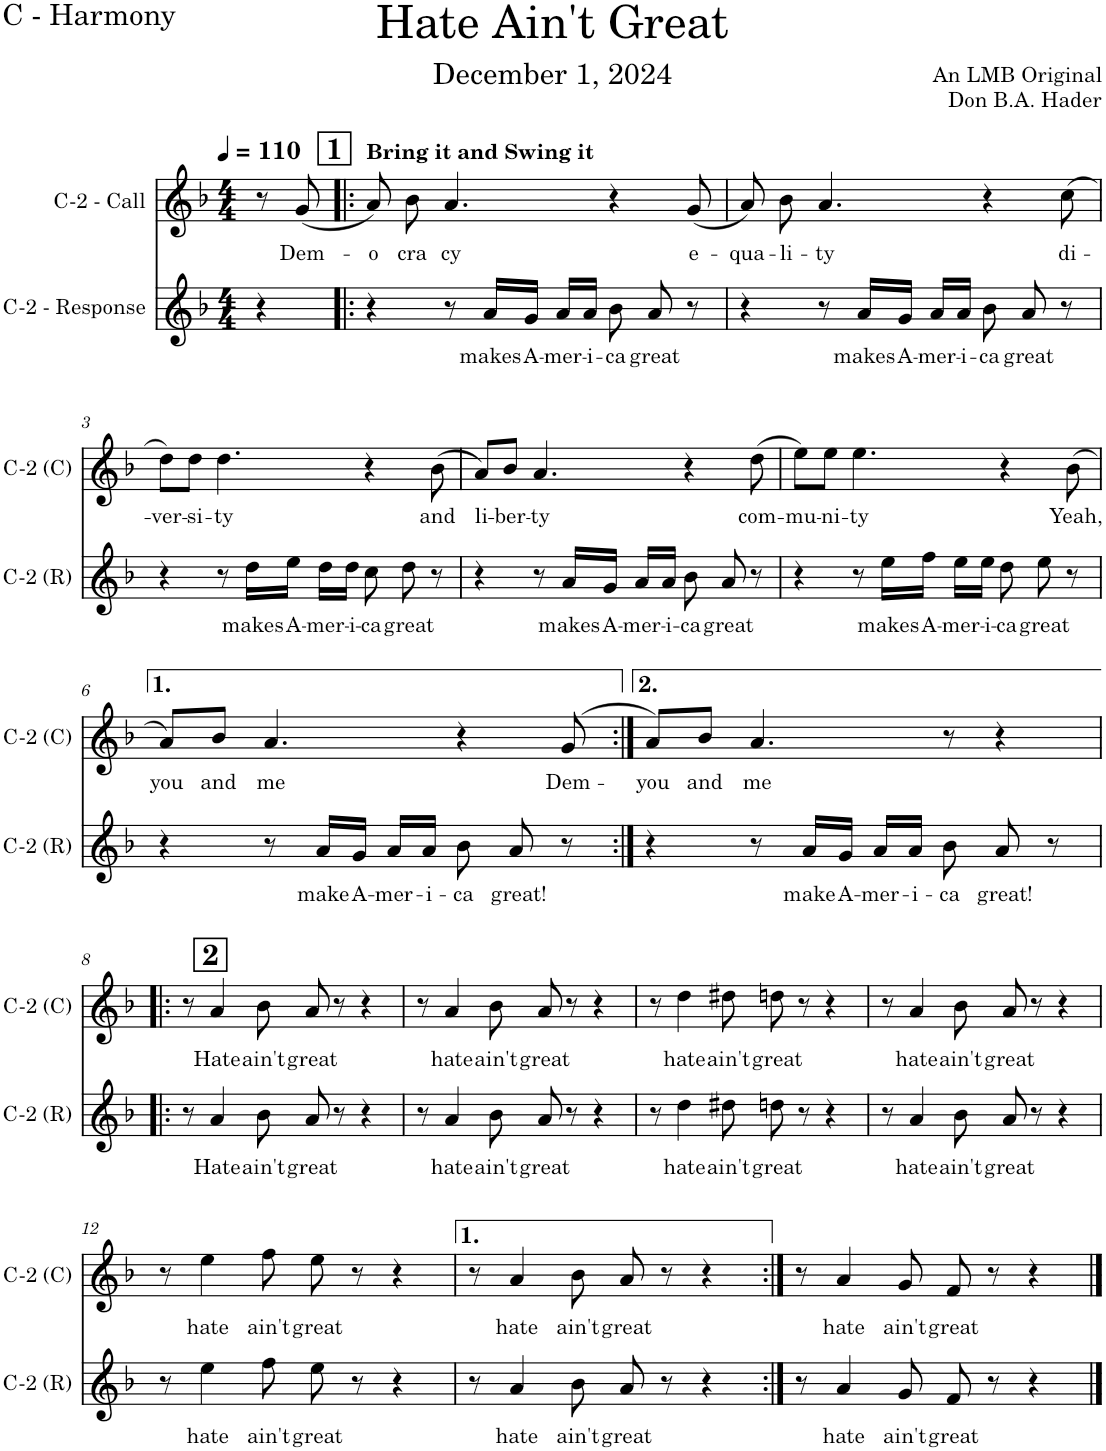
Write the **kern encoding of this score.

**kern	**text	**kern	**text
*part2	*part2	*part1	*part1
*staff2	*staff2	*staff1	*staff1
*I"C-2 - Response	*	*I"C-2 - Call	*
*I'C-2 (R)	*	*I'C-2 (C)	*
*clefG2	*	*clefG2	*
*k[b-]	*	*k[b-]	*
*M4/4	*	*M4/4	*
*MM110	*	*MM110	*
=	=	=	=
4r	.	8r	.
!	!	!	!LO:LY:b
.	.	(8g/	Dem-
!!LO:REH:place=s1:a:B:cj:fs=14:t=1
=1!|:	=1!|:	=1!|:	=1!|:
!	!	!LO:TX:a:B:t=Bring it and Swing it	!
!	!	!	!LO:LY:b
4r	.	8a/)	-o
!	!	!	!LO:LY:b
.	.	8b-\	-cra
!	!	!	!LO:LY:b
8r	.	4.a/	-cy
!	!LO:LY:b	!	!
16a/LL	makes	.	.
!	!LO:LY:b	!	!
16g/JJ	A-	.	.
!	!LO:LY:b	!	!
16a/LL	-mer-	.	.
!	!LO:LY:b	!	!
16a/JJ	-i-	.	.
!	!LO:LY:b	!	!
8b-\	-ca	4r	.
!	!LO:LY:b	!	!
8a/	great	.	.
!	!	!	!LO:LY:b
8r	.	(8g/	e-
=2	=2	=2	=2
!	!	!	!LO:LY:b
4r	.	8a/)	-qua-
!	!	!	!LO:LY:b
.	.	8b-\	-li-
!	!	!	!LO:LY:b
8r	.	4.a/	-ty
!	!LO:LY:b	!	!
16a/LL	makes	.	.
!	!LO:LY:b	!	!
16g/JJ	A-	.	.
!	!LO:LY:b	!	!
16a/LL	-mer-	.	.
!	!LO:LY:b	!	!
16a/JJ	-i-	.	.
!	!LO:LY:b	!	!
8b-\	-ca	4r	.
!	!LO:LY:b	!	!
8a/	great	.	.
!	!	!	!LO:LY:b
8r	.	(8cc\	di-
!!LO:LB:g=z
=3	=3	=3	=3
!	!	!	!LO:LY:b
4r	.	8dd\L)	-ver-
!	!	!	!LO:LY:b
.	.	8dd\J	-si-
!	!	!	!LO:LY:b
8r	.	4.dd\	-ty
!	!LO:LY:b	!	!
16dd\LL	makes	.	.
!	!LO:LY:b	!	!
16ee\JJ	A-	.	.
!	!LO:LY:b	!	!
16dd\LL	-mer-	.	.
!	!LO:LY:b	!	!
16dd\JJ	-i-	.	.
!	!LO:LY:b	!	!
8cc\	-ca	4r	.
!	!LO:LY:b	!	!
8dd\	great	.	.
!	!	!	!LO:LY:b
8r	.	(8b-\	and
=4	=4	=4	=4
!	!	!	!LO:LY:b
4r	.	8a/L)	li-
!	!	!	!LO:LY:b
.	.	8b-/J	-ber-
!	!	!	!LO:LY:b
8r	.	4.a/	-ty
!	!LO:LY:b	!	!
16a/LL	makes	.	.
!	!LO:LY:b	!	!
16g/JJ	A-	.	.
!	!LO:LY:b	!	!
16a/LL	-mer-	.	.
!	!LO:LY:b	!	!
16a/JJ	-i-	.	.
!	!LO:LY:b	!	!
8b-\	-ca	4r	.
!	!LO:LY:b	!	!
8a/	great	.	.
!	!	!	!LO:LY:b
8r	.	(8dd\	com-
=5	=5	=5	=5
!	!	!	!LO:LY:b
4r	.	8ee\L)	-mu-
!	!	!	!LO:LY:b
.	.	8ee\J	-ni-
!	!	!	!LO:LY:b
8r	.	4.ee\	-ty
!	!LO:LY:b	!	!
16ee\LL	makes	.	.
!	!LO:LY:b	!	!
16ff\JJ	A-	.	.
!	!LO:LY:b	!	!
16ee\LL	-mer-	.	.
!	!LO:LY:b	!	!
16ee\JJ	-i-	.	.
!	!LO:LY:b	!	!
8dd\	-ca	4r	.
!	!LO:LY:b	!	!
8ee\	great	.	.
!	!	!	!LO:LY:b
8r	.	(8b-\	Yeah,
!!LO:LB:g=z
=6	=6	=6	=6
!	!	!	!LO:LY:b
4r	.	8a/L)	you
!	!	!	!LO:LY:b
.	.	8b-/J	and
!	!	!	!LO:LY:b
8r	.	4.a/	me
!	!LO:LY:b	!	!
16a/LL	make	.	.
!	!LO:LY:b	!	!
16g/JJ	A-	.	.
!	!LO:LY:b	!	!
16a/LL	-mer-	.	.
!	!LO:LY:b	!	!
16a/JJ	-i-	.	.
!	!LO:LY:b	!	!
8b-\	-ca	4r	.
!	!LO:LY:b	!	!
8a/	great!	.	.
!	!	!	!LO:LY:b
8r	.	(>8g/	Dem-
=7:|!	=7:|!	=7:|!	=7:|!
!	!	!	!LO:LY:b
4r	.	8a/L)	-you
!	!	!	!LO:LY:b
.	.	8b-/J	and
!	!	!	!LO:LY:b
8r	.	4.a/	me
!	!LO:LY:b	!	!
16a/LL	make	.	.
!	!LO:LY:b	!	!
16g/JJ	A-	.	.
!	!LO:LY:b	!	!
16a/LL	-mer-	.	.
!	!LO:LY:b	!	!
16a/JJ	-i-	.	.
!	!LO:LY:b	!	!
8b-\	-ca	8r	.
!	!LO:LY:b	!	!
8a/	great!	4r	.
8r	.	.	.
!!LO:LB:g=z
!!LO:REH:place=s1:a:B:cj:fs=14:t=2:qo=0.5
=8!|:	=8!|:	=8!|:	=8!|:
8r	.	8r	.
!	!LO:LY:b	!	!LO:LY:b
4a/	Hate	4a/	Hate
!	!LO:LY:b	!	!LO:LY:b
8b-\	ain't	8b-\	ain't
!	!LO:LY:b	!	!LO:LY:b
8a/	great	8a/	great
8r	.	8r	.
4r	.	4r	.
=9	=9	=9	=9
8r	.	8r	.
!	!LO:LY:b	!	!LO:LY:b
4a/	hate	4a/	hate
!	!LO:LY:b	!	!LO:LY:b
8b-\	ain't	8b-\	ain't
!	!LO:LY:b	!	!LO:LY:b
8a/	great	8a/	great
8r	.	8r	.
4r	.	4r	.
=10	=10	=10	=10
8r	.	8r	.
!	!LO:LY:b	!	!LO:LY:b
4dd\	hate	4dd\	hate
!	!LO:LY:b	!	!LO:LY:b
8dd#X\	ain't	8dd#X\	ain't
!	!LO:LY:b	!	!LO:LY:b
8ddn\	great	8ddn\	great
8r	.	8r	.
4r	.	4r	.
=11	=11	=11	=11
8r	.	8r	.
!	!LO:LY:b	!	!LO:LY:b
4a/	hate	4a/	hate
!	!LO:LY:b	!	!LO:LY:b
8b-\	ain't	8b-\	ain't
!	!LO:LY:b	!	!LO:LY:b
8a/	great	8a/	great
8r	.	8r	.
4r	.	4r	.
!!LO:LB:g=z
=12	=12	=12	=12
8r	.	8r	.
!	!LO:LY:b	!	!LO:LY:b
4ee\	hate	4ee\	hate
!	!LO:LY:b	!	!LO:LY:b
8ff\	ain't	8ff\	ain't
!	!LO:LY:b	!	!LO:LY:b
8ee\	great	8ee\	great
8r	.	8r	.
4r	.	4r	.
=13	=13	=13	=13
8r	.	8r	.
!	!LO:LY:b	!	!LO:LY:b
4a/	hate	4a/	hate
!	!LO:LY:b	!	!LO:LY:b
8b-\	ain't	8b-\	ain't
!	!LO:LY:b	!	!LO:LY:b
8a/	great	8a/	great
8r	.	8r	.
4r	.	4r	.
=14:|!	=14:|!	=14:|!	=14:|!
8r	.	8r	.
!	!LO:LY:b	!	!LO:LY:b
4a/	hate	4a/	hate
!	!LO:LY:b	!	!LO:LY:b
8g/	ain't	8g/	ain't
!	!LO:LY:b	!	!LO:LY:b
8f/	great	8f/	great
8r	.	8r	.
4r	.	4r	.
==	==	==	==
*-	*-	*-	*-
